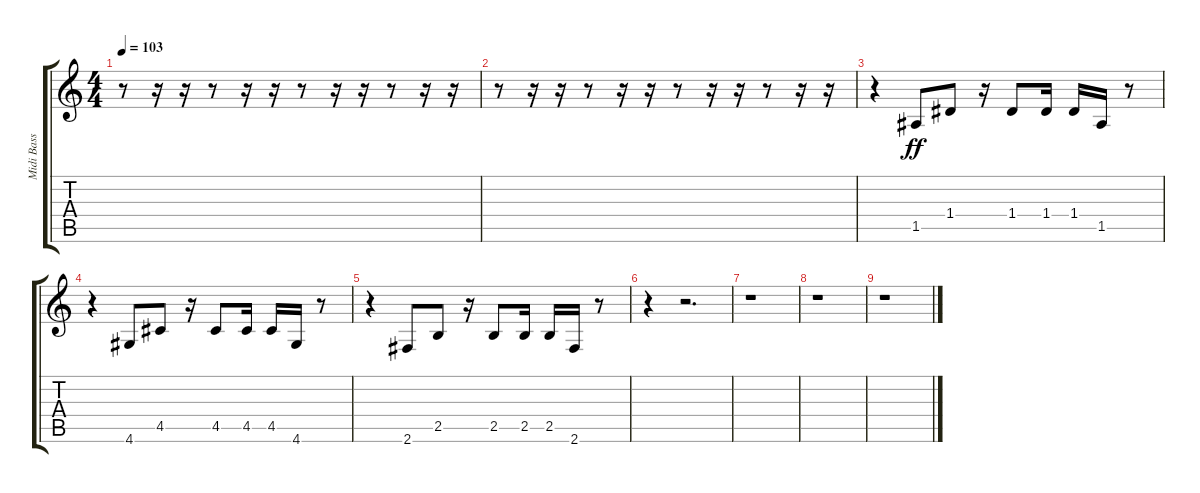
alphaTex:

\track ("Midi Bass :(" "Midi Bass ") {instrument electricbassfinger}
\staff {score tabs}
\tuning (E4 B3 G3 D3 A2 E2) {hide}
\ts (4 4)
\tempo 103
\clef g2
\ks c
r.8{dy ff} r.16 r.16 r.8 r.16 r.16 r.8 r.16 r.16 r.8 r.16 r.16 |
r.8 r.16 r.16 r.8 r.16 r.16 r.8 r.16 r.16 r.8 r.16 r.16 |
r.4 1.5.8 1.4.8 r.16 1.4.8 1.4.16 1.4.16 1.5.16 r.8 |
r.4 4.6.8 4.5.8 r.16 4.5.8 4.5.16 4.5.16 4.6.16 r.8 |
r.4 2.6.8 2.5.8 r.16 2.5.8 2.5.16 2.5.16 2.6.16 r.8 |
r.4 r.2{d} |
r.1 |
r.1 |
r.1
